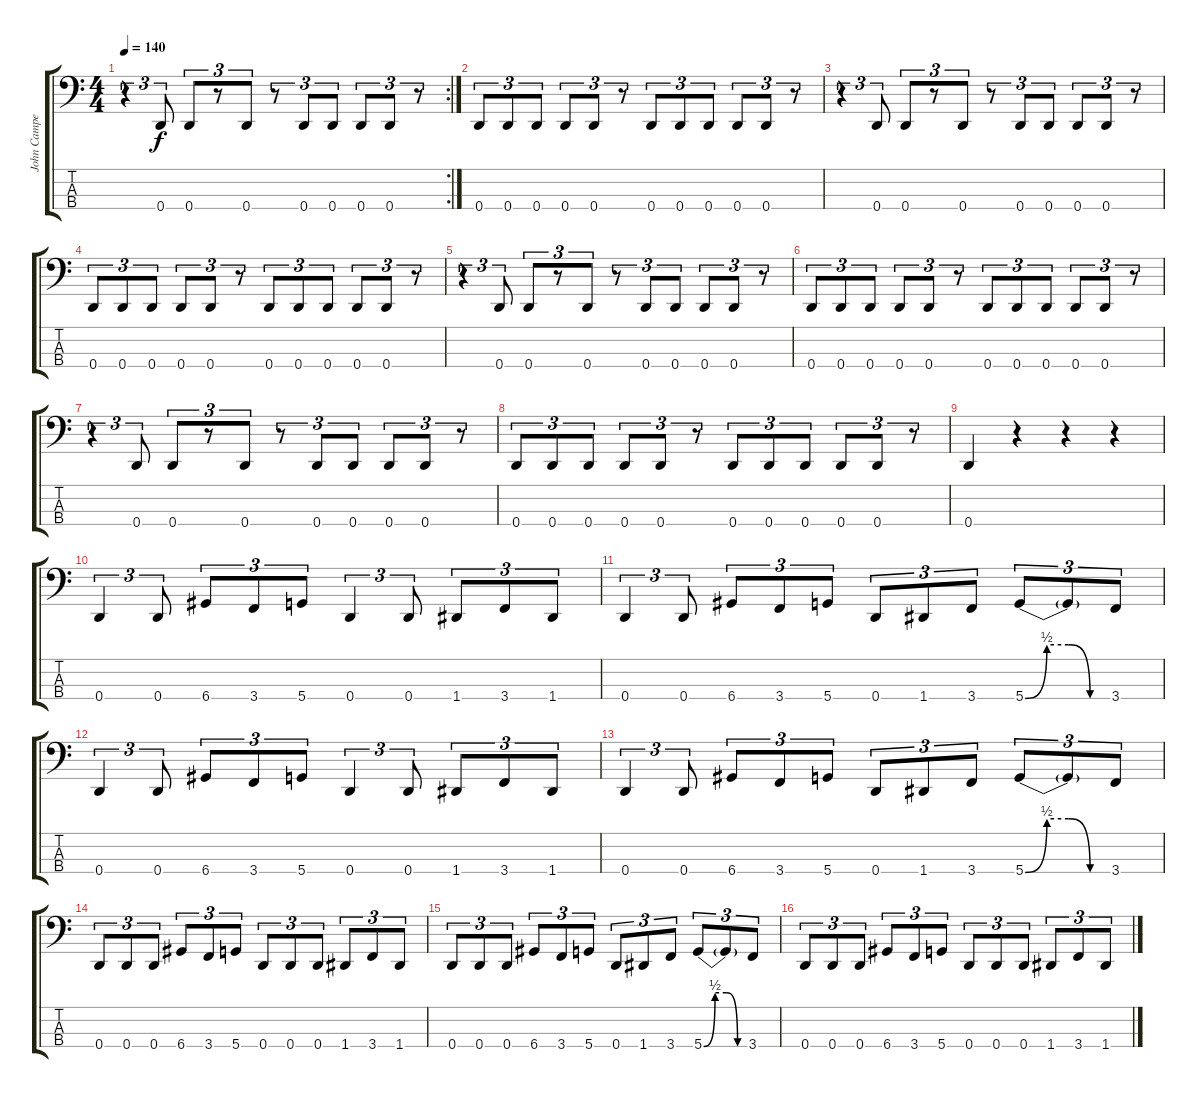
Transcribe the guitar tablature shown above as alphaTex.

\track ("John Campel" "John Campe") {instrument electricbasspick}
\staff {score tabs}
\tuning (G2 D2 A1 D1) {hide}
\rc 2
\ts (4 4)
\tempo 140
\clef f4
\ks c
r.4{tu (3 2) dy f} 0.4.8{tu (3 2)} 0.4.8{tu (3 2)} r.8{tu (3 2)} 0.4.8{tu (3 2)} r.8{tu (3 2)} 0.4.8{tu (3 2)} 0.4.8{tu (3 2)} 0.4.8{tu (3 2)} 0.4.8{tu (3 2)} r.8{tu (3 2)} |
0.4.8{tu (3 2)} 0.4.8{tu (3 2)} 0.4.8{tu (3 2)} 0.4.8{tu (3 2)} 0.4.8{tu (3 2)} r.8{tu (3 2)} 0.4.8{tu (3 2)} 0.4.8{tu (3 2)} 0.4.8{tu (3 2)} 0.4.8{tu (3 2)} 0.4.8{tu (3 2)} r.8{tu (3 2)} |
r.4{tu (3 2)} 0.4.8{tu (3 2)} 0.4.8{tu (3 2)} r.8{tu (3 2)} 0.4.8{tu (3 2)} r.8{tu (3 2)} 0.4.8{tu (3 2)} 0.4.8{tu (3 2)} 0.4.8{tu (3 2)} 0.4.8{tu (3 2)} r.8{tu (3 2)} |
0.4.8{tu (3 2)} 0.4.8{tu (3 2)} 0.4.8{tu (3 2)} 0.4.8{tu (3 2)} 0.4.8{tu (3 2)} r.8{tu (3 2)} 0.4.8{tu (3 2)} 0.4.8{tu (3 2)} 0.4.8{tu (3 2)} 0.4.8{tu (3 2)} 0.4.8{tu (3 2)} r.8{tu (3 2)} |
r.4{tu (3 2)} 0.4.8{tu (3 2)} 0.4.8{tu (3 2)} r.8{tu (3 2)} 0.4.8{tu (3 2)} r.8{tu (3 2)} 0.4.8{tu (3 2)} 0.4.8{tu (3 2)} 0.4.8{tu (3 2)} 0.4.8{tu (3 2)} r.8{tu (3 2)} |
0.4.8{tu (3 2)} 0.4.8{tu (3 2)} 0.4.8{tu (3 2)} 0.4.8{tu (3 2)} 0.4.8{tu (3 2)} r.8{tu (3 2)} 0.4.8{tu (3 2)} 0.4.8{tu (3 2)} 0.4.8{tu (3 2)} 0.4.8{tu (3 2)} 0.4.8{tu (3 2)} r.8{tu (3 2)} |
r.4{tu (3 2)} 0.4.8{tu (3 2)} 0.4.8{tu (3 2)} r.8{tu (3 2)} 0.4.8{tu (3 2)} r.8{tu (3 2)} 0.4.8{tu (3 2)} 0.4.8{tu (3 2)} 0.4.8{tu (3 2)} 0.4.8{tu (3 2)} r.8{tu (3 2)} |
0.4.8{tu (3 2)} 0.4.8{tu (3 2)} 0.4.8{tu (3 2)} 0.4.8{tu (3 2)} 0.4.8{tu (3 2)} r.8{tu (3 2)} 0.4.8{tu (3 2)} 0.4.8{tu (3 2)} 0.4.8{tu (3 2)} 0.4.8{tu (3 2)} 0.4.8{tu (3 2)} r.8{tu (3 2)} |
0.4.4 r.4 r.4 r.4 |
0.4.4{tu (3 2)} 0.4.8{tu (3 2)} 6.4.8{tu (3 2)} 3.4.8{tu (3 2)} 5.4.8{tu (3 2)} 0.4.4{tu (3 2)} 0.4.8{tu (3 2)} 1.4.8{tu (3 2)} 3.4.8{tu (3 2)} 1.4.8{tu (3 2)} |
0.4.4{tu (3 2)} 0.4.8{tu (3 2)} 6.4.8{tu (3 2)} 3.4.8{tu (3 2)} 5.4.8{tu (3 2)} 0.4.8{tu (3 2)} 1.4.8{tu (3 2)} 3.4.8{tu (3 2)} 5.4{be (custom 0 0 15 2 30 2 45 0 60 0)}.8{tu (3 2)} 5.4{t}.8{tu (3 2)} 3.4.8{tu (3 2)} |
0.4.4{tu (3 2)} 0.4.8{tu (3 2)} 6.4.8{tu (3 2)} 3.4.8{tu (3 2)} 5.4.8{tu (3 2)} 0.4.4{tu (3 2)} 0.4.8{tu (3 2)} 1.4.8{tu (3 2)} 3.4.8{tu (3 2)} 1.4.8{tu (3 2)} |
0.4.4{tu (3 2)} 0.4.8{tu (3 2)} 6.4.8{tu (3 2)} 3.4.8{tu (3 2)} 5.4.8{tu (3 2)} 0.4.8{tu (3 2)} 1.4.8{tu (3 2)} 3.4.8{tu (3 2)} 5.4{be (custom 0 0 15 2 30 2 45 0 60 0)}.8{tu (3 2)} 5.4{t}.8{tu (3 2)} 3.4.8{tu (3 2)} |
0.4.8{tu (3 2)} 0.4.8{tu (3 2)} 0.4.8{tu (3 2)} 6.4.8{tu (3 2)} 3.4.8{tu (3 2)} 5.4.8{tu (3 2)} 0.4.8{tu (3 2)} 0.4.8{tu (3 2)} 0.4.8{tu (3 2)} 1.4.8{tu (3 2)} 3.4.8{tu (3 2)} 1.4.8{tu (3 2)} |
0.4.8{tu (3 2)} 0.4.8{tu (3 2)} 0.4.8{tu (3 2)} 6.4.8{tu (3 2)} 3.4.8{tu (3 2)} 5.4.8{tu (3 2)} 0.4.8{tu (3 2)} 1.4.8{tu (3 2)} 3.4.8{tu (3 2)} 5.4{be (custom 0 0 15 2 30 2 45 0 60 0)}.8{tu (3 2)} 5.4{t}.8{tu (3 2)} 3.4.8{tu (3 2)} |
0.4.8{tu (3 2)} 0.4.8{tu (3 2)} 0.4.8{tu (3 2)} 6.4.8{tu (3 2)} 3.4.8{tu (3 2)} 5.4.8{tu (3 2)} 0.4.8{tu (3 2)} 0.4.8{tu (3 2)} 0.4.8{tu (3 2)} 1.4.8{tu (3 2)} 3.4.8{tu (3 2)} 1.4.8{tu (3 2)}
